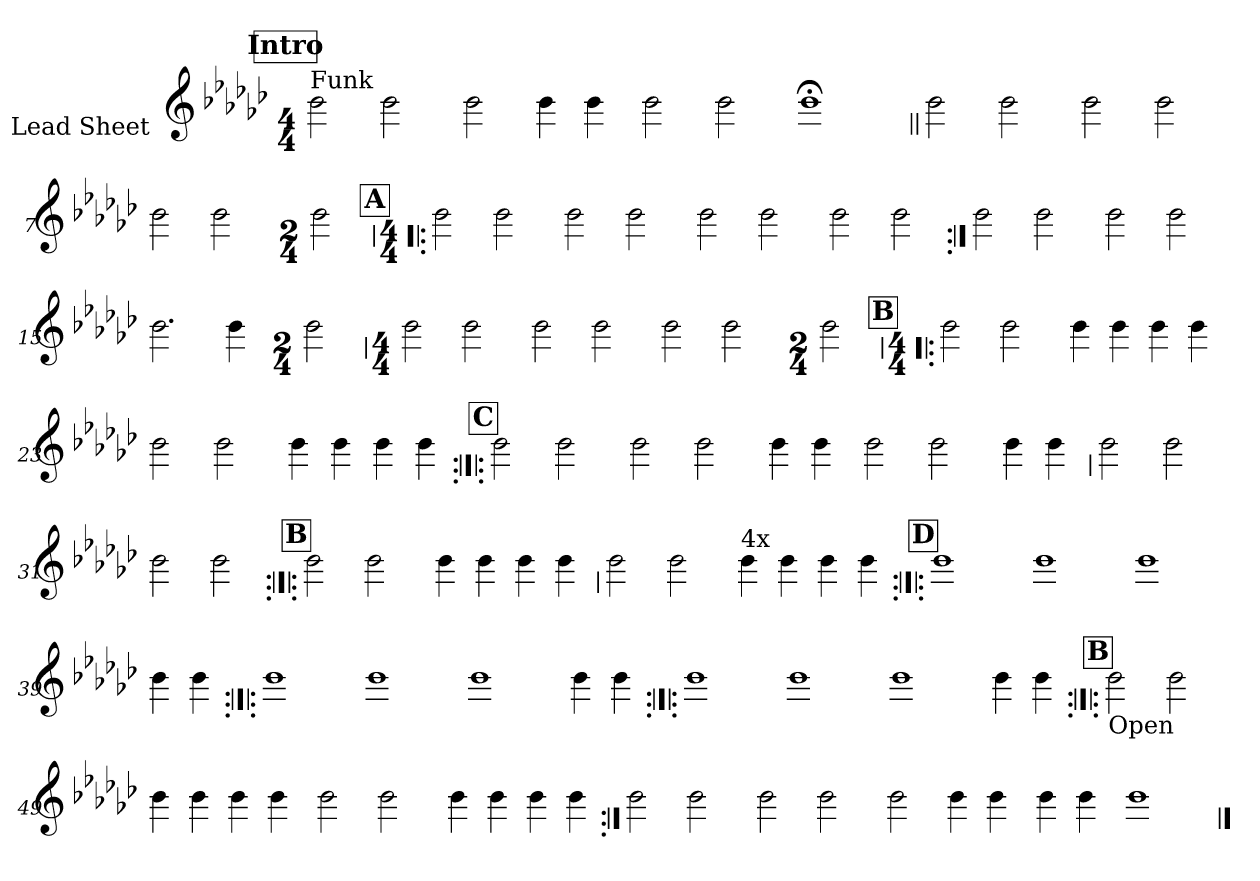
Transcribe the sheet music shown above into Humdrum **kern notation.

**kern
*part1
*staff1
*I"Lead Sheet
*stria0
*clefG2
*k[b-e-a-d-g-c-]
*e-:
*M4/4
*MM90
!!LO:REH:place=s1:a:t=Intro
=1||
!LO:TX:a:t=Funk
2b-
2b-
=2-
2b-
4b-
4b-
=3-
2b-
2b-
=4-
1b-;
!!LO:LB:g=z
=5||
2b-
2b-
=6-
2b-
2b-
=7-
2b-
2b-
=8-
*M2/4
2b-
!!LO:LB:g=z
!!LO:REH:place=s1:a:t=A
=9!|:
*M4/4
2b-
2b-
=10-
2b-
2b-
=11-
2b-
2b-
=12-
2b-
2b-
!!LO:LB:g=z
=13:|!
2b-
2b-
=14-
2b-
2b-
=15-
2.b-
4b-
=16-
*M2/4
2b-
!!LO:LB:g=z
=17
*M4/4
2b-
2b-
=18-
2b-
2b-
=19-
2b-
2b-
=20-
*M2/4
2b-
!!LO:LB:g=z
!!LO:REH:place=s1:a:t=B
=21!|:
*M4/4
2b-
2b-
=22-
4b-
4b-
4b-
4b-
=23-
2b-
2b-
=24-
4b-
4b-
4b-
4b-
!!LO:LB:g=z
!!LO:REH:place=s1:a:t=C
=25:|!|:
2b-
2b-
=26-
2b-
2b-
=27-
4b-
4b-
=28-
2b-
2b-
=29-
4b-
4b-
!!LO:LB:g=z
=30
2b-
2b-
=31-
2b-
2b-
!!LO:REH:place=s1:a:t=B
=32:|!|:
2b-
2b-
=33-
4b-
4b-
4b-
4b-
!!LO:LB:g=z
=34
2b-
2b-
=35-
!LO:TX:a:t=4x
4b-
4b-
4b-
4b-
!!LO:REH:place=s1:a:t=D
=36:|!|:
1b-
=37-
1b-
=38-
1b-
=39-
4b-
4b-
!!LO:LB:g=z
=40:|!|:
1b-
=41-
1b-
=42-
1b-
=43-
4b-
4b-
=44:|!|:
1b-
=45-
1b-
=46-
1b-
=47-
4b-
4b-
!!LO:LB:g=z
!!LO:REH:place=s1:a:t=B
=48:|!|:
!LO:TX:b:t=Open
2b-
2b-
=49-
4b-
4b-
4b-
4b-
=50-
2b-
2b-
=51-
4b-
4b-
4b-
4b-
!!LO:LB:g=z
=52:|!
2b-
2b-
=53-
2b-
2b-
=54-
2b-
4b-
4b-
=55-
4b-
4b-
=56-
1b-
==
*-
